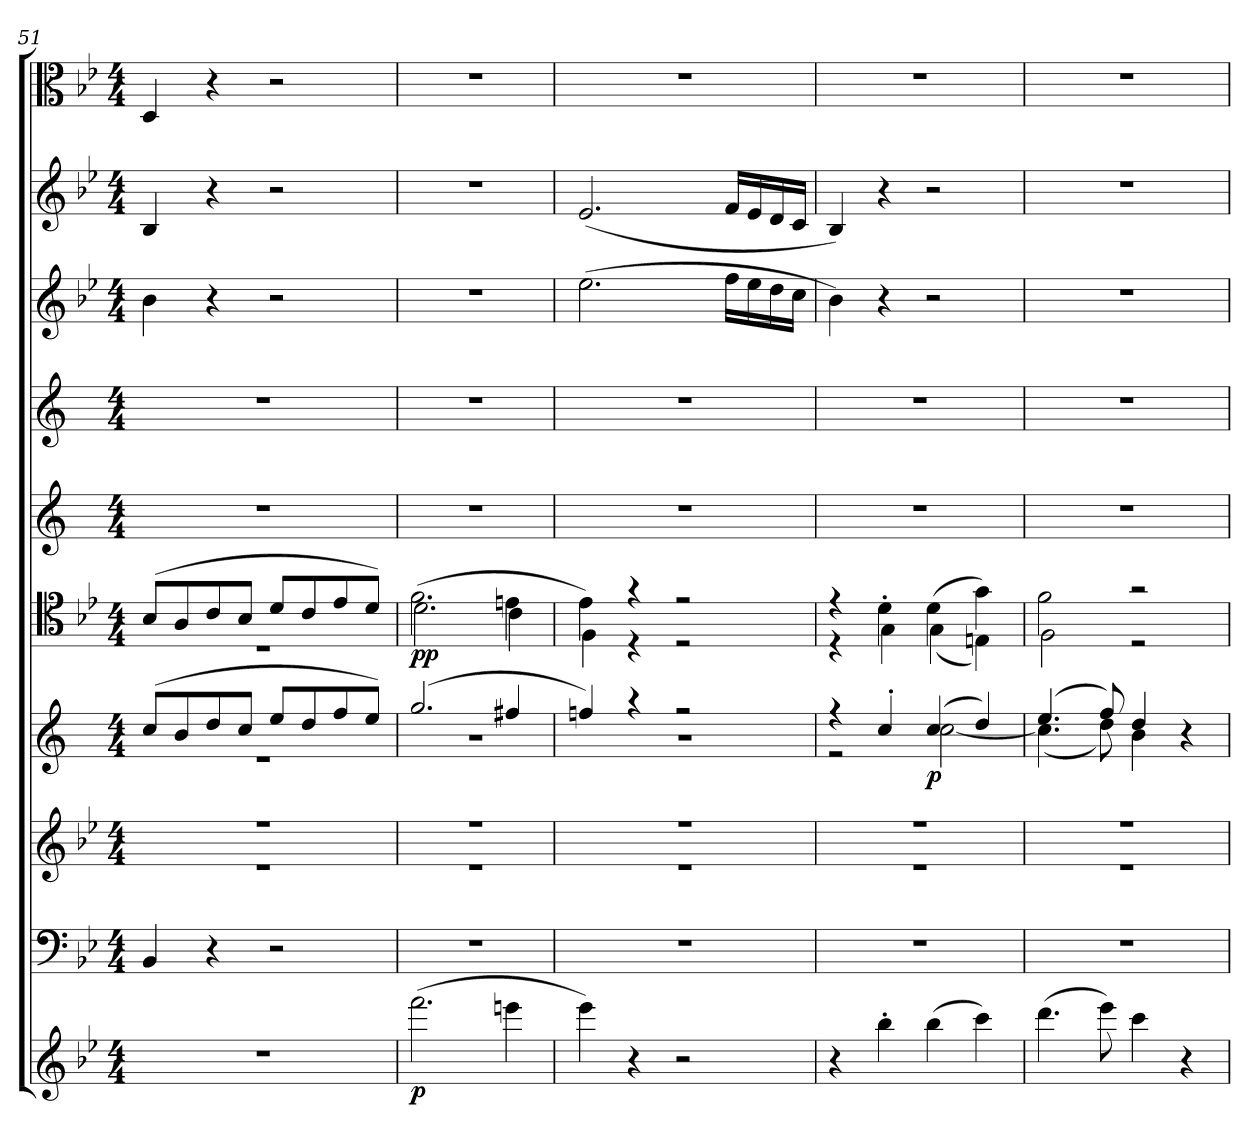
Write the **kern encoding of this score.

**kern	**dynam	**kern	**kern	**kern	**dynam	**kern	**dynam	**kern	**kern	**kern	**kern	**kern
*part10	*part10	*part9	*part8	*part7	*part7	*part6	*part6	*part5	*part4	*part3	*part2	*part1
*staff10	*staff10	*staff9	*staff8	*staff7	*staff7	*staff6	*staff6	*staff5	*staff4	*staff3	*staff2	*staff1
*clefG2	*	*clefF4	*clefG2	*clefG2	*	*clefC4	*	*clefG2	*clefG2	*clefG2	*clefG2	*clefC3
*k[b-e-]	*	*k[b-e-]	*k[b-e-]	*k[]	*	*k[b-e-]	*	*k[]	*k[]	*k[b-e-]	*k[b-e-]	*k[b-e-]
*g:	*	*g:	*g:	*	*	*g:	*	*	*	*g:	*g:	*g:
*M4/4	*	*M4/4	*M4/4	*M4/4	*	*M4/4	*	*M4/4	*M4/4	*M4/4	*M4/4	*M4/4
=51	=51	=51	=51	=51	=51	=51	=51	=51	=51	=51	=51	=51
*	*	*	*^	*^	*	*^	*	*	*	*	*	*
1r	.	4BB-/	1r	1r	(8cc/L	1r	.	(8B-/L	1r	.	1r	1r	4b-\	4B-/	4D/
.	.	.	.	.	8b/	.	.	8A/	.	.	.	.	.	.	.
.	.	4r	.	.	8dd/	.	.	8c/	.	.	.	.	4r	4r	4r
.	.	.	.	.	8cc/J	.	.	8B-/J	.	.	.	.	.	.	.
.	.	2r	.	.	8ee/L	.	.	8d/L	.	.	.	.	2r	2r	2r
.	.	.	.	.	8dd/	.	.	8c/	.	.	.	.	.	.	.
.	.	.	.	.	8ff/	.	.	8e-/	.	.	.	.	.	.	.
.	.	.	.	.	8ee/J)	.	.	8d/J)	.	.	.	.	.	.	.
=52	=52	=52	=52	=52	=52	=52	=52	=52	=52	=52	=52	=52	=52	=52	=52
(2.fff\	p	1r	1r	1r	(2.gg/	1r	.	(2.f\	2.d\	pp	1r	1r	1r	1r	1r
4eeen\	.	.	.	.	4ff#X/	.	.	4en\	4c\	.	.	.	.	.	.
=53	=53	=53	=53	=53	=53	=53	=53	=53	=53	=53	=53	=53	=53	=53	=53
4eee-\)	.	1r	1r	1r	4ffn/)	1r	.	4e-\)	4F\	.	1r	1r	(2.ee-\	(2.e-/	1r
4r	.	.	.	.	4r	.	.	4r	4r	.	.	.	.	.	.
2r	.	.	.	.	2r	.	.	2r	2r	.	.	.	.	.	.
.	.	.	.	.	.	.	.	.	.	.	.	.	16ff\LL	16f/LL	.
.	.	.	.	.	.	.	.	.	.	.	.	.	16ee-\	16e-/	.
.	.	.	.	.	.	.	.	.	.	.	.	.	16dd\	16d/	.
.	.	.	.	.	.	.	.	.	.	.	.	.	16cc\JJ	16c/JJ	.
=54	=54	=54	=54	=54	=54	=54	=54	=54	=54	=54	=54	=54	=54	=54	=54
4r	.	1r	1r	1r	4r	2r	.	4r	4r	.	1r	1r	4b-\)	4B-/)	1r
4bb-'\	.	.	.	.	4cc'/	.	.	4d'\	4G\	.	.	.	4r	4r	.
(4bb-\	.	.	.	.	(4cc/	[2cc\	p	(4d\	(4G\	.	.	.	2r	2r	.
4ccc\)	.	.	.	.	4dd/)	.	.	4g\)	4En\)	.	.	.	.	.	.
=55	=55	=55	=55	=55	=55	=55	=55	=55	=55	=55	=55	=55	=55	=55	=55
(4.ddd\	.	1r	1r	1r	(4.ee/	(4.cc\]	.	2f\	2F\	.	1r	1r	1r	1r	1r
8eee-\)	.	.	.	.	8ff/)	8dd\)	.	.	.	.	.	.	.	.	.
4ccc\	.	.	.	.	4dd/	4b\	.	2r	2r	.	.	.	.	.	.
4r	.	.	.	.	4r	4ryy	.	.	.	.	.	.	.	.	.
*	*	*	*v	*v	*	*	*	*v	*v	*	*	*	*	*	*
*	*	*	*	*v	*v	*	*	*	*	*	*	*	*
=	=	=	=	=	=	=	=	=	=	=	=	=
*-	*-	*-	*-	*-	*-	*-	*-	*-	*-	*-	*-	*-
